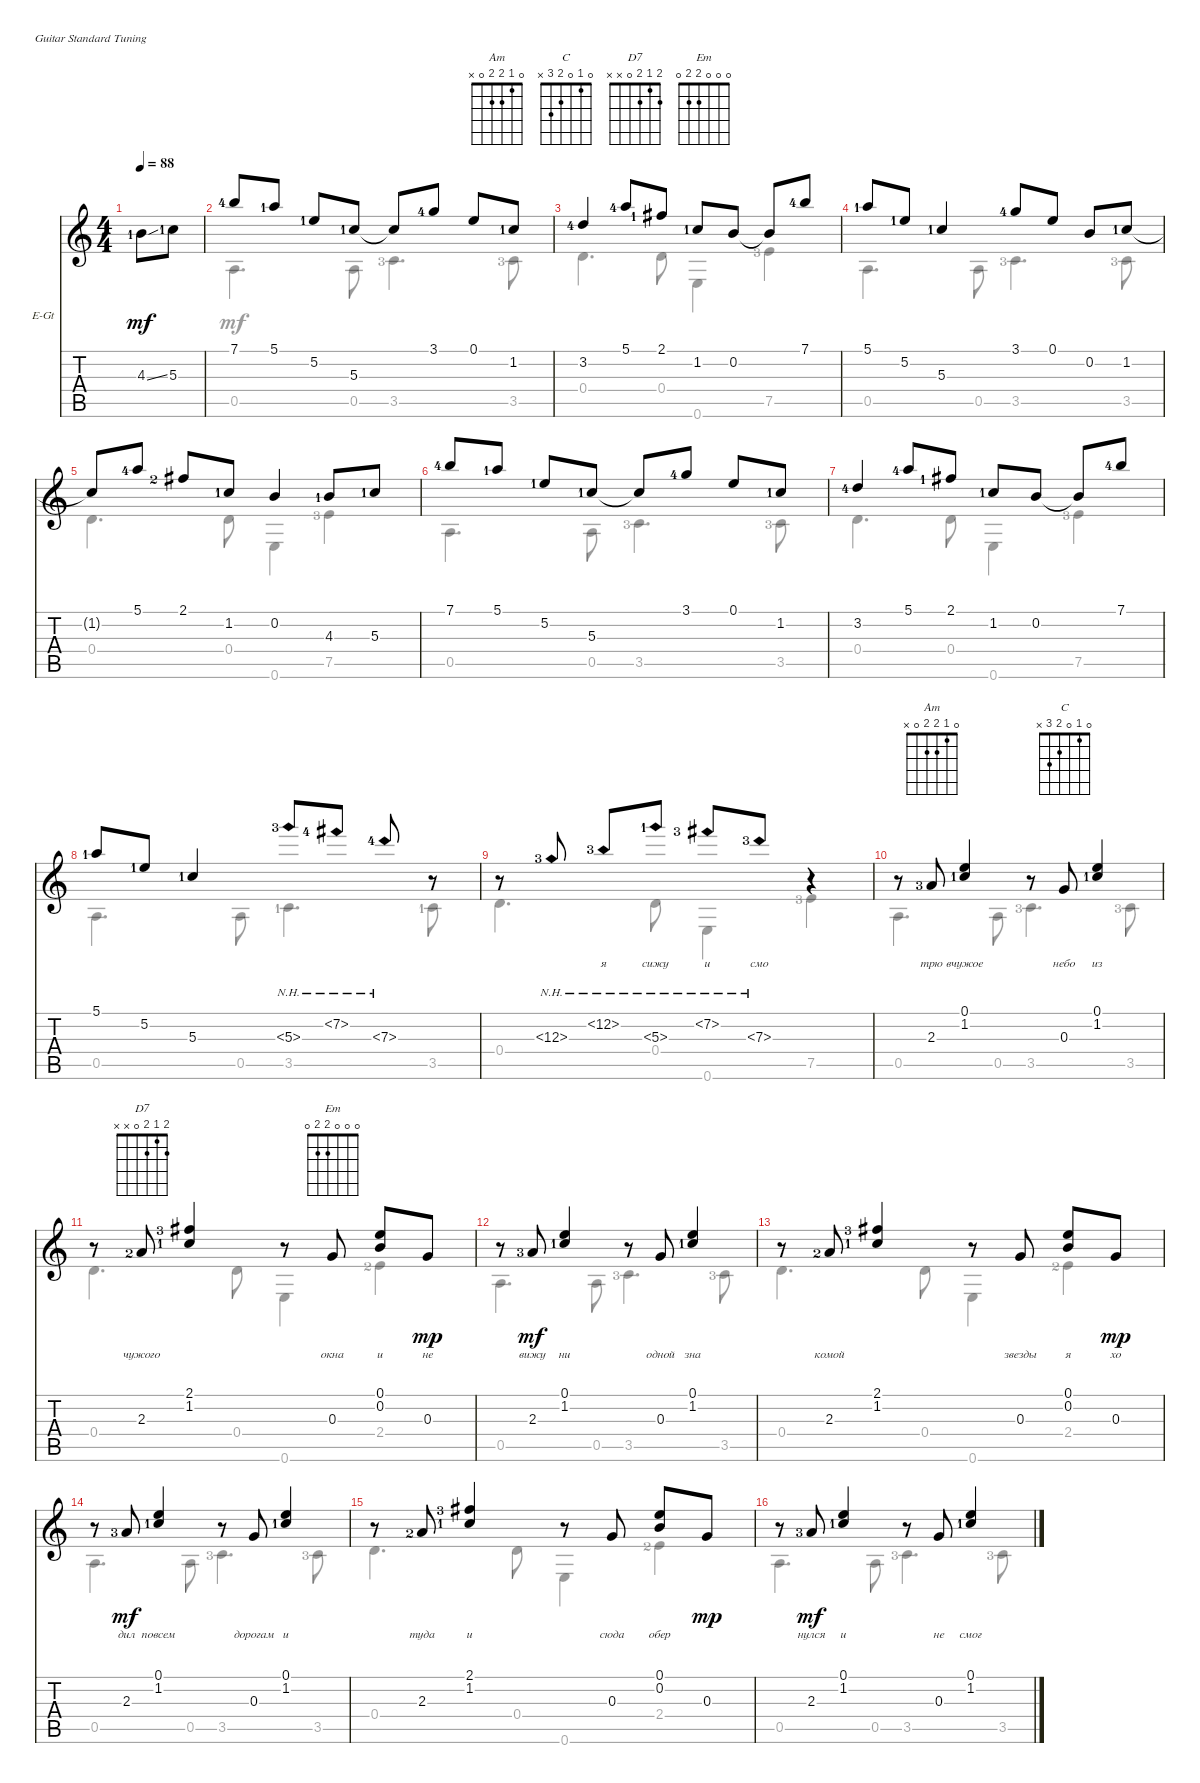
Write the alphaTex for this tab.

\defaultSystemsLayout 4
\bracketExtendMode nobrackets
\firstSystemTrackNameOrientation horizontal
\otherSystemsTrackNameOrientation horizontal
\chordDiagramsInScore
\track ("аккомпанемент" "E-Gt") {instrument electricguitarjazz}
\staff {score tabs}
\tuning (E4 B3 G3 D3 A2 E2)
\chord ("Am" 0 1 2 2 0 x)
\chord ("C" 0 1 0 2 3 x)
\chord ("D7" 2 1 2 0 x x)
\chord ("Em" 0 0 0 2 2 0)
\voice
\ts (4 4)
\ac
\tempo 88
\clef g2
\ks c
4.3{ss lf 2}.8{dy mf instrument electricguitarjazz} 5.3{lf 2}.8 |
7.1{lf 5}.8 5.1{lf 2}.8 5.2{lf 2}.8 5.3{lf 2}.8 5.3{t}.8 3.1{lf 5}.8 0.1.8 1.2{lf 2}.8 |
3.2{lf 5}.4 5.1{lf 5}.8 2.1{lf 2}.8 1.2{lf 2}.8 0.2.8 0.2{t}.8 7.1{lf 5}.8 |
\scale
0.275259 5.1{lf 2}.8 5.2{lf 2}.8 5.3{lf 2}.4 3.1{lf 5}.8 0.1.8 0.2.8 1.2{lf 2}.8 |
\scale
0.249456 1.2{t}.8 5.1{lf 5}.8 2.1{lf 3}.8 1.2{lf 2}.8 0.2.4 4.3{lf 2}.8 5.3{lf 2}.8 |
\scale
0.181715 7.1{lf 5}.8 5.1{lf 2}.8 5.2{lf 2}.8 5.3{lf 2}.8 5.3{t}.8 3.1{lf 5}.8 0.1.8 1.2{lf 2}.8 |
\scale
0.251215 3.2{lf 5}.4{lyrics (0 "") lyrics (1 "") lyrics (2 "") lyrics (3 "") lyrics (4 "")} 5.1{lf 5}.8{lyrics (0 "") lyrics (1 "") lyrics (2 "") lyrics (3 "") lyrics (4 "")} 2.1{lf 2}.8 1.2{lf 2}.8 0.2.8 0.2{t}.8 7.1{lf 5}.8 |
\scale
0.119702 5.1{lf 2}.8{lyrics (0 "") lyrics (1 "") lyrics (2 "") lyrics (3 "") lyrics (4 "")} 5.2{lf 2}.8{lyrics (0 "") lyrics (1 "") lyrics (2 "") lyrics (3 "") lyrics (4 "")} 5.3{lf 2}.4 5.3{nh lf 4}.8 7.2{nh lf 5}.8 7.3{nh lf 5}.8 r.8 |
\scale
0.121429 r.8 12.3{nh lf 4}.8{lyrics (0 "") lyrics (1 "") lyrics (2 "") lyrics (3 "") lyrics (4 "")} 12.2{nh lf 4}.8{lyrics (0 "я") lyrics (1 "") lyrics (2 "") lyrics (3 "") lyrics (4 "")} 5.3{nh lf 2}.8{lyrics (0 "сижу") lyrics (1 "") lyrics (2 "") lyrics (3 "") lyrics (4 "")} 7.2{nh lf 4}.8{lyrics (0 "и") lyrics (1 "") lyrics (2 "") lyrics (3 "") lyrics (4 "")} 7.3{nh lf 4}.8{lyrics (0 "смо") lyrics (1 "") lyrics (2 "") lyrics (3 "") lyrics (4 "")} r.4 |
\scale
0.240339 r.8 2.3{lf 4}.8{ch "Am" lyrics (0 "трю") lyrics (1 "") lyrics (2 "") lyrics (3 "") lyrics (4 "")} (1.2{lf 2} 0.1).4{lyrics (0 "вчужое") lyrics (1 "") lyrics (2 "") lyrics (3 "") lyrics (4 "")} r.8 0.3.8{ch "C" lyrics (0 "небо") lyrics (1 "") lyrics (2 "") lyrics (3 "") lyrics (4 "")} (1.2{lf 2} 0.1).4{lyrics (0 "из") lyrics (1 "") lyrics (2 "") lyrics (3 "") lyrics (4 "")} |
\scale
0.259721 r.8 2.3{lf 3}.8{ch "D7" lyrics (0 "чужого") lyrics (1 "") lyrics (2 "") lyrics (3 "") lyrics (4 "")} (1.2{lf 2} 2.1{lf 4}).4{lyrics (0 "") lyrics (1 "") lyrics (2 "") lyrics (3 "") lyrics (4 "")} r.8 0.3.8{ch "Em" lyrics (0 "окна") lyrics (1 "") lyrics (2 "") lyrics (3 "") lyrics (4 "")} (0.2 0.1).8{lyrics (0 "и") lyrics (1 "") lyrics (2 "") lyrics (3 "") lyrics (4 "")} 0.3.8{lyrics (0 "не") lyrics (1 "") lyrics (2 "") lyrics (3 "") lyrics (4 "") dy mp} |
\scale
0.24177 r.8 2.3{lf 4}.8{lyrics (0 "вижу") lyrics (1 "") lyrics (2 "") lyrics (3 "") lyrics (4 "") dy mf} (1.2{lf 2} 0.1).4{lyrics (0 "ни") lyrics (1 "") lyrics (2 "") lyrics (3 "") lyrics (4 "")} r.8 0.3.8{lyrics (0 "одной") lyrics (1 "") lyrics (2 "") lyrics (3 "") lyrics (4 "")} (1.2{lf 2} 0.1).4{lyrics (0 "зна") lyrics (1 "") lyrics (2 "") lyrics (3 "") lyrics (4 "")} |
\scale
0.258358 r.8 2.3{lf 3}.8{lyrics (0 "комой") lyrics (1 "") lyrics (2 "") lyrics (3 "") lyrics (4 "")} (1.2{lf 2} 2.1{lf 4}).4{lyrics (0 "") lyrics (1 "") lyrics (2 "") lyrics (3 "") lyrics (4 "")} r.8 0.3.8{lyrics (0 "звезды") lyrics (1 "") lyrics (2 "") lyrics (3 "") lyrics (4 "")} (0.2 0.1).8{lyrics (0 "я") lyrics (1 "") lyrics (2 "") lyrics (3 "") lyrics (4 "")} 0.3.8{lyrics (0 "хо") lyrics (1 "") lyrics (2 "") lyrics (3 "") lyrics (4 "") dy mp} |
\scale
0.486625 r.8 2.3{lf 4}.8{lyrics (0 "дил") lyrics (1 "") lyrics (2 "") lyrics (3 "") lyrics (4 "") dy mf} (1.2{lf 2} 0.1).4{lyrics (0 "повсем") lyrics (1 "") lyrics (2 "") lyrics (3 "") lyrics (4 "")} r.8 0.3.8{lyrics (0 "дорогам") lyrics (1 "") lyrics (2 "") lyrics (3 "") lyrics (4 "")} (1.2{lf 2} 0.1).4{lyrics (0 "и") lyrics (1 "") lyrics (2 "") lyrics (3 "") lyrics (4 "")} |
\scale
0.513405 r.8 2.3{lf 3}.8{lyrics (0 "туда") lyrics (1 "") lyrics (2 "") lyrics (3 "") lyrics (4 "")} (1.2{lf 2} 2.1{lf 4}).4{lyrics (0 "и") lyrics (1 "") lyrics (2 "") lyrics (3 "") lyrics (4 "")} r.8 0.3.8{lyrics (0 "сюда") lyrics (1 "") lyrics (2 "") lyrics (3 "") lyrics (4 "")} (0.2 0.1).8{lyrics (0 "обер") lyrics (1 "") lyrics (2 "") lyrics (3 "") lyrics (4 "")} 0.3.8{lyrics (0 "") lyrics (1 "") lyrics (2 "") lyrics (3 "") lyrics (4 "") dy mp} |
\scale
0.490906 r.8 2.3{lf 4}.8{lyrics (0 "нулся") lyrics (1 "") lyrics (2 "") lyrics (3 "") lyrics (4 "") dy mf} (1.2{lf 2} 0.1).4{lyrics (0 "и") lyrics (1 "") lyrics (2 "") lyrics (3 "") lyrics (4 "")} r.8 0.3.8{lyrics (0 "не") lyrics (1 "") lyrics (2 "") lyrics (3 "") lyrics (4 "")} (1.2{lf 2} 0.1).4{lyrics (0 "смог") lyrics (1 "") lyrics (2 "") lyrics (3 "") lyrics (4 "")}
\voice
\clef g2
\ottava regular
\simile none
\ks c
|
0.5.4{d} 0.5.8 3.5{lf 4}.4{d} 3.5{lf 4}.8 |
0.4.4{d} 0.4.8 0.6.4 7.5{lf 4}.4 |
\scale
0.275259 0.5.4{d} 0.5.8 3.5{lf 4}.4{d} 3.5{lf 4}.8 |
\scale
0.249456 0.4.4{d} 0.4.8 0.6.4 7.5{lf 4}.4 |
\scale
0.181715 0.5.4{d} 0.5.8 3.5{lf 4}.4{d} 3.5{lf 4}.8 |
\scale
0.251215 0.4.4{d} 0.4.8 0.6.4 7.5{lf 4}.4 |
\scale
0.119702 0.5.4{d} 0.5.8 3.5{lf 2}.4{d} 3.5{lf 2}.8 |
\scale
0.121429 0.4.4{d} 0.4.8 0.6.4 7.5{lf 4}.4 |
\scale
0.240339 0.5.4{d} 0.5.8 3.5{lf 4}.4{d} 3.5{lf 4}.8 |
\scale
0.259721 0.4.4{d} 0.4.8 0.6.4 2.4{lf 3}.4 |
\scale
0.24177 0.5.4{d} 0.5.8 3.5{lf 4}.4{d} 3.5{lf 4}.8 |
\scale
0.258358 0.4.4{d} 0.4.8 0.6.4 2.4{lf 3}.4 |
\scale
0.486625 0.5.4{d} 0.5.8 3.5{lf 4}.4{d} 3.5{lf 4}.8 |
\scale
0.513405 0.4.4{d} 0.4.8 0.6.4 2.4{lf 3}.4 |
\scale
0.490906 0.5.4{d} 0.5.8 3.5{lf 4}.4{d} 3.5{lf 4}.8
